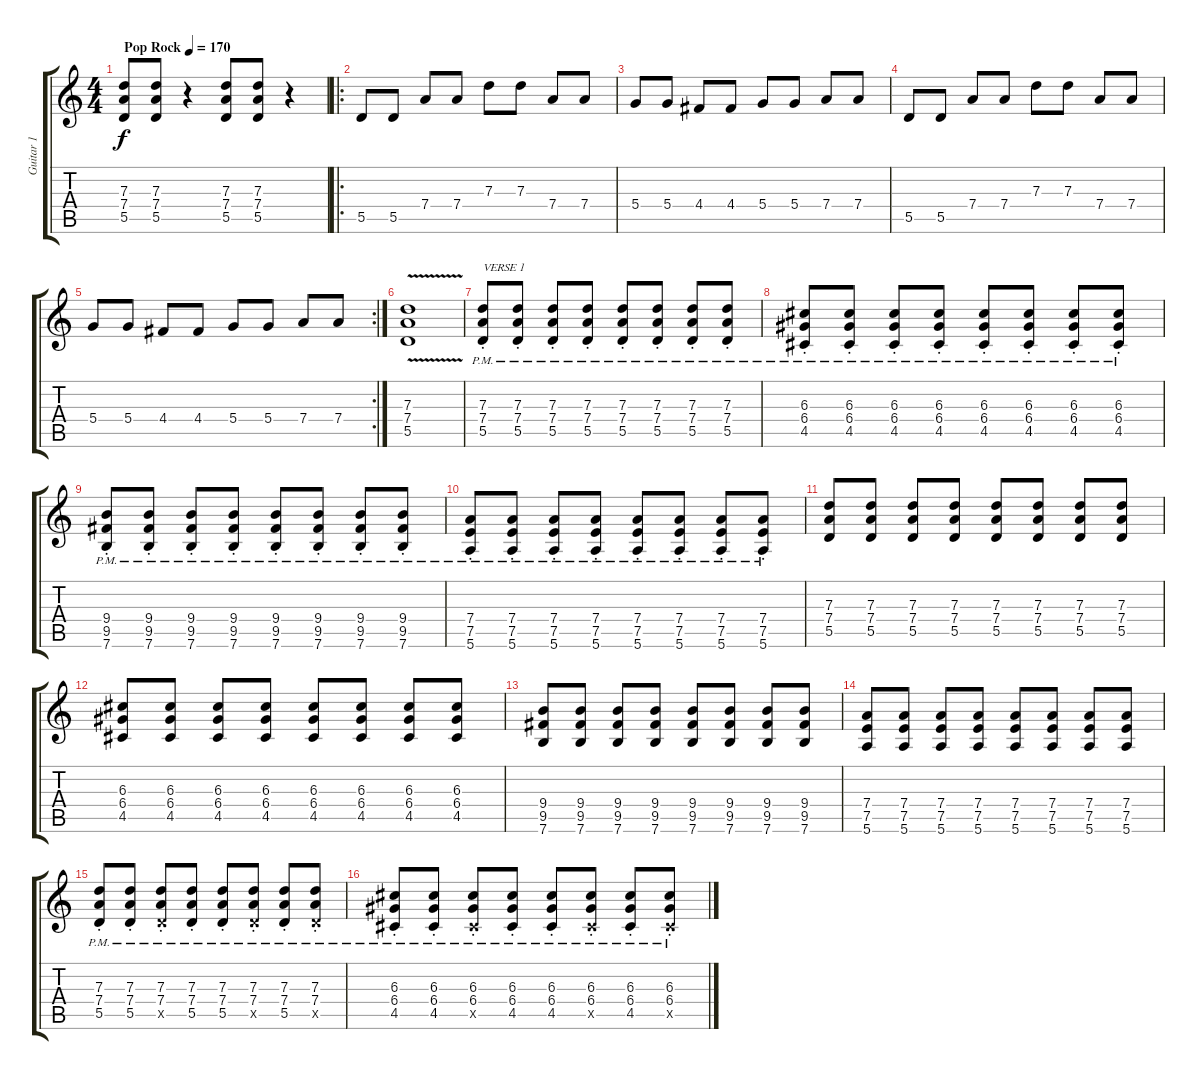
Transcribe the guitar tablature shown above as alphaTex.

\track ("Guitar 1" "Guitar 1") {instrument distortionguitar}
\staff {score tabs}
\tuning (E4 B3 G3 D3 A2 E2) {hide}
\ts (4 4)
\tempo (170 "Pop Rock")
\clef g2
\ks c
(7.3 7.4 5.5).8{dy f instrument distortionguitar} (7.3 7.4 5.5).8 r.4 (7.3 7.4 5.5).8 (7.3 7.4 5.5).8 r.4 |
\ro
5.5.8 5.5.8 7.4.8 7.4.8 7.3.8 7.3.8 7.4.8 7.4.8 |
5.4.8 5.4.8 4.4.8 4.4.8 5.4.8 5.4.8 7.4.8 7.4.8 |
5.5.8 5.5.8 7.4.8 7.4.8 7.3.8 7.3.8 7.4.8 7.4.8 |
\rc 2
5.4.8 5.4.8 4.4.8 4.4.8 5.4.8 5.4.8 7.4.8 7.4.8 |
(7.3{v} 7.4 5.5).1 |
(7.3{pm st} 7.4{pm st} 5.5{pm st}).8{txt "VERSE 1"} (7.3{pm st} 7.4{pm st} 5.5{pm st}).8 (7.3{pm st} 7.4{pm st} 5.5{pm st}).8 (7.3{pm st} 7.4{pm st} 5.5{pm st}).8 (7.3{pm st} 7.4{pm st} 5.5{pm st}).8 (7.3{pm st} 7.4{pm st} 5.5{pm st}).8 (7.3{pm st} 7.4{pm st} 5.5{pm st}).8 (7.3{pm st} 7.4{pm st} 5.5{pm st}).8 |
(6.3{pm st} 6.4{pm st} 4.5{pm st}).8 (6.3{pm st} 6.4{pm st} 4.5{pm st}).8 (6.3{pm st} 6.4{pm st} 4.5{pm st}).8 (6.3{pm st} 6.4{pm st} 4.5{pm st}).8 (6.3{pm st} 6.4{pm st} 4.5{pm st}).8 (6.3{pm st} 6.4{pm st} 4.5{pm st}).8 (6.3{pm st} 6.4{pm st} 4.5{pm st}).8 (6.3{pm st} 6.4{pm st} 4.5{pm st}).8 |
(9.4{pm st} 9.5{pm st} 7.6{pm st}).8 (9.4{pm st} 9.5{pm st} 7.6{pm st}).8 (9.4{pm st} 9.5{pm st} 7.6{pm st}).8 (9.4{pm st} 9.5{pm st} 7.6{pm st}).8 (9.4{pm st} 9.5{pm st} 7.6{pm st}).8 (9.4{pm st} 9.5{pm st} 7.6{pm st}).8 (9.4{pm st} 9.5{pm st} 7.6{pm st}).8 (9.4{pm st} 9.5{pm st} 7.6{pm st}).8 |
(7.4{pm st} 7.5{pm st} 5.6{pm st}).8 (7.4{pm st} 7.5{pm st} 5.6{pm st}).8 (7.4{pm st} 7.5{pm st} 5.6{pm st}).8 (7.4{pm st} 7.5{pm st} 5.6{pm st}).8 (7.4{pm st} 7.5{pm st} 5.6{pm st}).8 (7.4{pm st} 7.5{pm st} 5.6{pm st}).8 (7.4{pm st} 7.5{pm st} 5.6{pm st}).8 (7.4{pm st} 7.5{pm st} 5.6{pm st}).8 |
(7.3 7.4 5.5).8 (7.3 7.4 5.5).8 (7.3 7.4 5.5).8 (7.3 7.4 5.5).8 (7.3 7.4 5.5).8 (7.3 7.4 5.5).8 (7.3 7.4 5.5).8 (7.3 7.4 5.5).8 |
(6.3 6.4 4.5).8 (6.3 6.4 4.5).8 (6.3 6.4 4.5).8 (6.3 6.4 4.5).8 (6.3 6.4 4.5).8 (6.3 6.4 4.5).8 (6.3 6.4 4.5).8 (6.3 6.4 4.5).8 |
(9.4 9.5 7.6).8 (9.4 9.5 7.6).8 (9.4 9.5 7.6).8 (9.4 9.5 7.6).8 (9.4 9.5 7.6).8 (9.4 9.5 7.6).8 (9.4 9.5 7.6).8 (9.4 9.5 7.6).8 |
(7.4 7.5 5.6).8 (7.4 7.5 5.6).8 (7.4 7.5 5.6).8 (7.4 7.5 5.6).8 (7.4 7.5 5.6).8 (7.4 7.5 5.6).8 (7.4 7.5 5.6).8 (7.4 7.5 5.6).8 |
(7.3{pm st} 7.4{pm st} 5.5{pm st}).8 (7.3{pm st} 7.4{pm st} 5.5{pm st}).8 (7.3 7.4 5.5{pm st x}).8 (7.3{pm st} 7.4{pm st} 5.5{pm st}).8 (7.3{pm st} 7.4{pm st} 5.5{pm st}).8 (7.3 7.4 5.5{pm st x}).8 (7.3{pm st} 7.4{pm st} 5.5{pm st}).8 (7.3 7.4 5.5{pm st x}).8 |
(6.3{pm st} 6.4{pm st} 4.5{pm st}).8 (6.3{pm st} 6.4{pm st} 4.5{pm st}).8 (6.3 6.4 4.5{pm st x}).8 (6.3{pm st} 6.4{pm st} 4.5{pm st}).8 (6.3{pm st} 6.4{pm st} 4.5{pm st}).8 (6.3 6.4 4.5{pm st x}).8 (6.3{pm st} 6.4{pm st} 4.5{pm st}).8 (6.3 6.4 4.5{pm st x}).8
